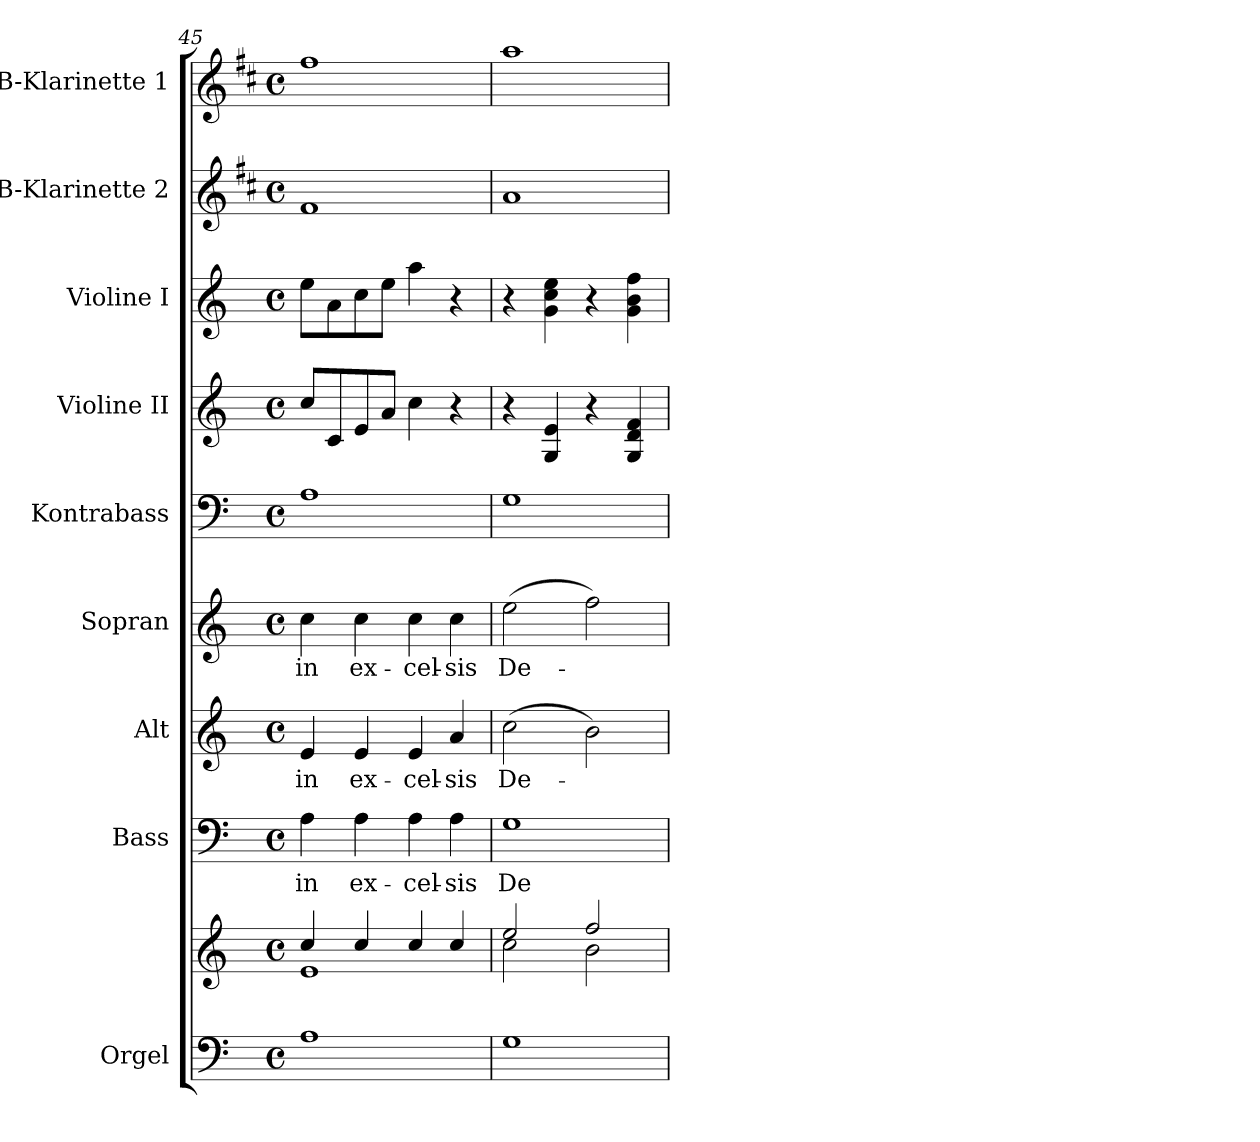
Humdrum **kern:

**kern	**kern	**kern	**text	**kern	**text	**kern	**text	**kern	**kern	**kern	**kern	**kern
*part9	*part9	*part8	*part8	*part7	*part7	*part6	*part6	*part5	*part4	*part3	*part2	*part1
*staff10	*staff9	*staff8	*staff8	*staff7	*staff7	*staff6	*staff6	*staff5	*staff4	*staff3	*staff2	*staff1
*I"Orgel	*	*I"Bass	*	*I"Alt	*	*I"Sopran	*	*I"Kontrabass	*I"Violine II	*I"Violine I	*I"B-Klarinette 2	*I"B-Klarinette 1
*I'Org.	*	*I'B.	*	*I'A.	*	*I'S.	*	*I'Kb.	*I'Vl. II	*I'Vl. I	*I'B Kl. 2	*I'B Kl. 1
*clefF4	*clefG2	*clefF4	*	*clefG2	*	*clefG2	*	*clefF4	*clefG2	*clefG2	*clefG2	*clefG2
*	*	*	*	*	*	*	*	*ITrd7c12	*	*	*ITrd1c2	*ITrd1c2
*k[]	*k[]	*k[]	*	*k[]	*	*k[]	*	*k[]	*k[]	*k[]	*k[]	*k[]
*C:	*C:	*C:	*	*C:	*	*C:	*	*C:	*C:	*C:	*C:	*C:
*M4/4	*M4/4	*M4/4	*	*M4/4	*	*M4/4	*	*M4/4	*M4/4	*M4/4	*M4/4	*M4/4
*met(c)	*met(c)	*met(c)	*	*met(c)	*	*met(c)	*	*met(c)	*met(c)	*met(c)	*met(c)	*met(c)
=45	=45	=45	=45	=45	=45	=45	=45	=45	=45	=45	=45	=45
*	*^	*	*	*	*	*	*	*	*	*	*	*
!	!	!	!	!LO:LY:b	!	!LO:LY:b	!	!LO:LY:b	!	!	!	!	!
1A	4cc/	1e	4A\	in	4e/	in	4cc\	in	1AA	8cc/L	8ee\L	1e	1ee
.	.	.	.	.	.	.	.	.	.	8c/	8a\	.	.
!	!	!	!	!LO:LY:b	!	!LO:LY:b	!	!LO:LY:b	!	!	!	!	!
.	4cc/	.	4A\	ex-	4e/	ex-	4cc\	ex-	.	8e/	8cc\	.	.
.	.	.	.	.	.	.	.	.	.	8a/J	8ee\J	.	.
!	!	!	!	!LO:LY:b	!	!LO:LY:b	!	!LO:LY:b	!	!	!	!	!
.	4cc/	.	4A\	-cel-	4e/	-cel-	4cc\	-cel-	.	4cc\	4aa\	.	.
!	!	!	!	!LO:LY:b	!	!LO:LY:b	!	!LO:LY:b	!	!	!	!	!
.	4cc/	.	4A\	-sis	4a/	-sis	4cc\	-sis	.	4r	4r	.	.
=46	=46	=46	=46	=46	=46	=46	=46	=46	=46	=46	=46	=46	=46
!	!	!	!	!LO:LY:b	!	!LO:LY:b	!	!LO:LY:b	!	!	!	!	!
1G	2ee/	2cc\	1G	De-	(>2cc\	De-	(>2ee\	De-	1GG	4r	4r	1g	1gg
.	.	.	.	.	.	.	.	.	.	4G/ 4e/	4g\ 4cc\ 4ee\	.	.
.	2ff/	2b\	.	.	2b\)	.	2ff\)	.	.	4r	4r	.	.
.	.	.	.	.	.	.	.	.	.	4G/ 4d/ 4f/	4g\ 4b\ 4ff\	.	.
*	*v	*v	*	*	*	*	*	*	*	*	*	*	*
=	=	=	=	=	=	=	=	=	=	=	=	=
*-	*-	*-	*-	*-	*-	*-	*-	*-	*-	*-	*-	*-
